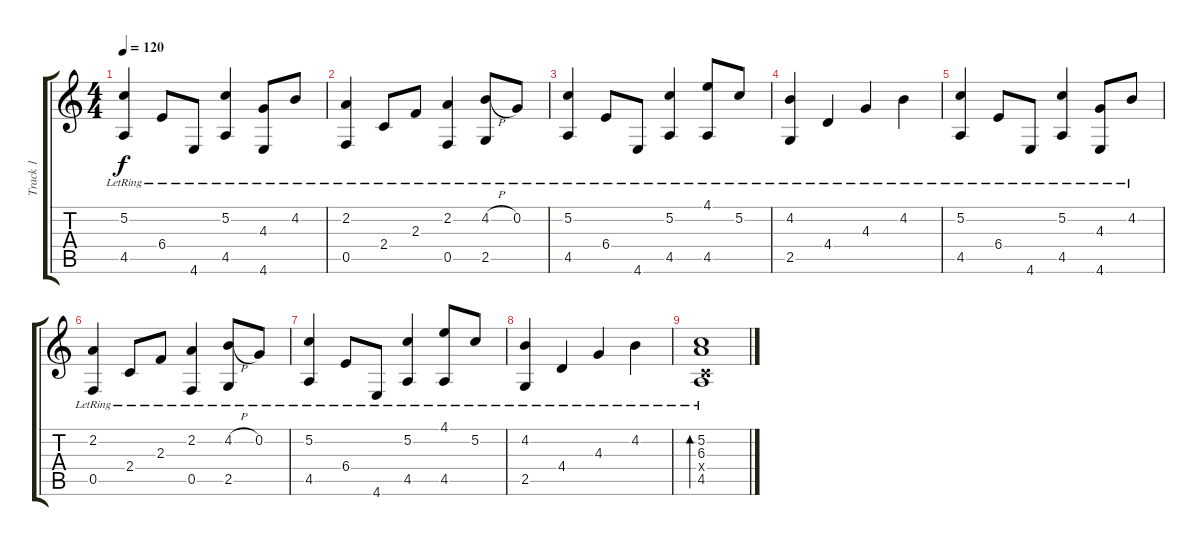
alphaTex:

\track ("Track 1" "Track 1") {instrument acousticguitarsteel}
\staff {score tabs}
\tuning (C4 G3 Eb3 Bb2 F2 C2) {hide}
\ts (4 4)
\tempo 120
\clef g2
\ks c
(5.2{lr} 4.5{lr}).4{dy f} 6.4{lr}.8 4.6{lr}.8 (5.2{lr} 4.5{lr}).4 (4.3{lr} 4.6{lr}).8 4.2{lr}.8 |
(2.2{lr} 0.5{lr}).4 2.4{lr}.8 2.3{lr}.8 (2.2{lr} 0.5{lr}).4 (4.2{h lr} 2.5{lr}).8 0.2{lr}.8 |
(5.2{lr} 4.5{lr}).4 6.4{lr}.8 4.6{lr}.8 (5.2{lr} 4.5{lr}).4 (4.1{lr} 4.5{lr}).8 5.2{lr}.8 |
(4.2{lr} 2.5{lr}).4 4.4{lr}.4 4.3{lr}.4 4.2{lr}.4 |
(5.2{lr} 4.5{lr}).4 6.4{lr}.8 4.6{lr}.8 (5.2{lr} 4.5{lr}).4 (4.3{lr} 4.6{lr}).8 4.2{lr}.8 |
(2.2{lr} 0.5{lr}).4 2.4{lr}.8 2.3{lr}.8 (2.2{lr} 0.5{lr}).4 (4.2{h lr} 2.5{lr}).8 0.2{lr}.8 |
(5.2{lr} 4.5{lr}).4 6.4{lr}.8 4.6{lr}.8 (5.2{lr} 4.5{lr}).4 (4.1{lr} 4.5{lr}).8 5.2{lr}.8 |
(4.2{lr} 2.5{lr}).4 4.4{lr}.4 4.3{lr}.4 4.2{lr}.4 |
(5.2{lr} 6.3{lr} 2.4{x} 4.5{lr}).1{bd 240}
